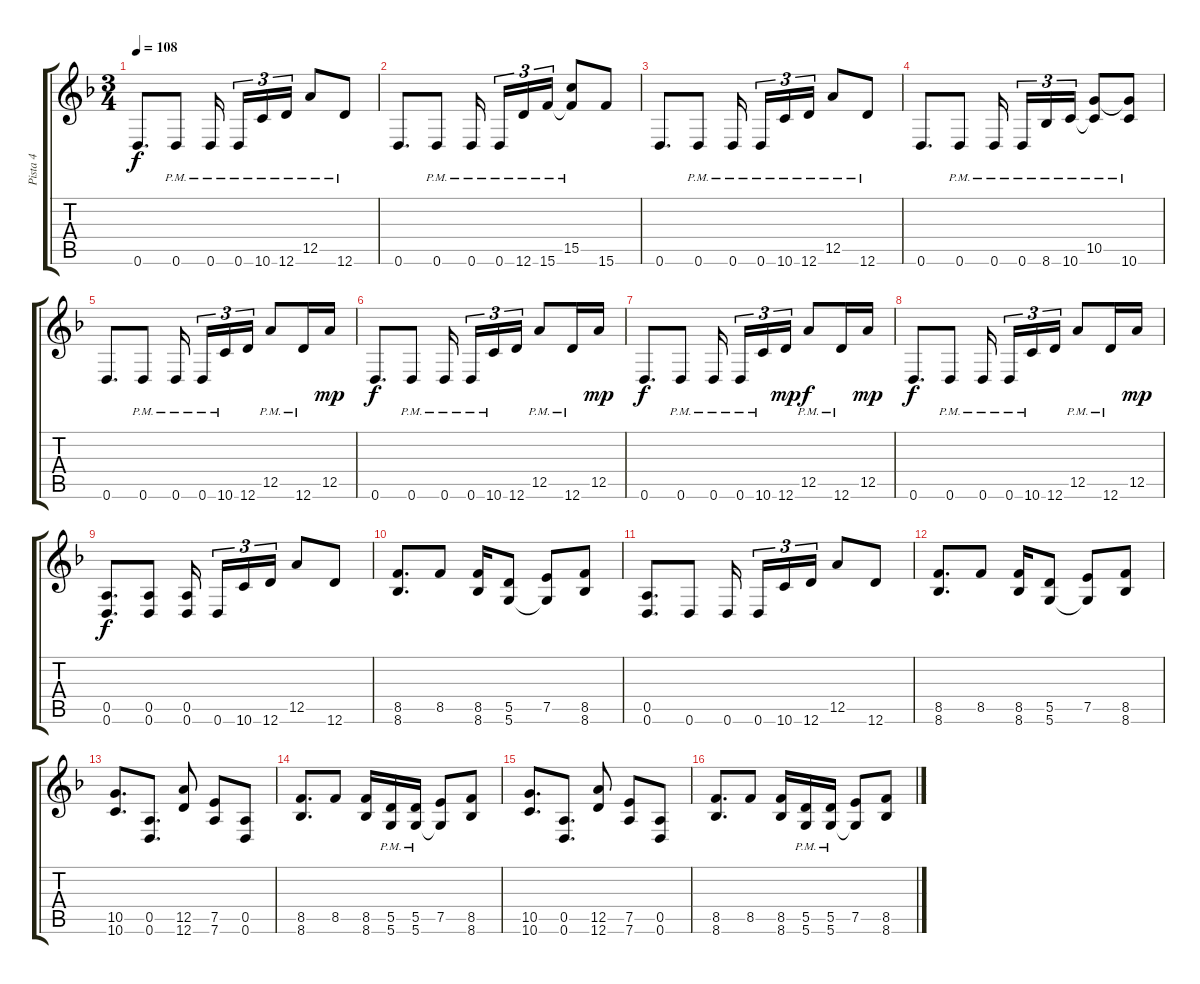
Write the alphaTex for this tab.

\track ("Pista 4" "Pista 4") {instrument distortionguitar}
\staff {score tabs}
\tuning (E4 B3 G3 D3 A2 D2) {hide}
\ts (3 4)
\tempo 108
\clef g2
\ks f
0.6.8{d dy f} 0.6{pm}.8 0.6{pm}.16{beam splitsecondary} 0.6{pm}.16{tu (3 2)} 10.6{pm}.16{tu (3 2)} 12.6{pm}.16{tu (3 2)} 12.5{pm}.8 12.6{pm}.8 |
0.6.8{d} 0.6{pm}.8 0.6{pm}.16{beam splitsecondary} 0.6{pm}.16{tu (3 2)} 12.6{pm}.16{tu (3 2)} 15.6{pm}.16{tu (3 2)} (15.5{pm} 15.6{t}).8 15.6.8 |
0.6.8{d} 0.6{pm}.8 0.6{pm}.16{beam splitsecondary} 0.6{pm}.16{tu (3 2)} 10.6{pm}.16{tu (3 2)} 12.6{pm}.16{tu (3 2)} 12.5{pm}.8 12.6{pm}.8 |
0.6.8{d} 0.6{pm}.8 0.6{pm}.16{beam splitsecondary} 0.6{pm}.16{tu (3 2)} 8.6{pm}.16{tu (3 2)} 10.6{pm}.16{tu (3 2)} (10.5{pm} 10.6{t}).8 (10.5{t} 10.6{pm}).8 |
0.6.8{d} 0.6{pm}.8 0.6{pm}.16{beam splitsecondary} 0.6{pm}.16{tu (3 2)} 10.6{pm}.16{tu (3 2)} 12.6.16{tu (3 2)} 12.5{pm}.8 12.6{pm}.16 12.5.16{dy mp} |
0.6.8{d dy f} 0.6{pm}.8 0.6{pm}.16{beam splitsecondary} 0.6{pm}.16{tu (3 2)} 10.6{pm}.16{tu (3 2)} 12.6.16{tu (3 2)} 12.5{pm}.8 12.6{pm}.16 12.5.16{dy mp} |
0.6.8{d dy f} 0.6{pm}.8 0.6{pm}.16{beam splitsecondary} 0.6{pm}.16{tu (3 2)} 10.6{pm}.16{tu (3 2)} 12.6.16{tu (3 2) dy mp} 12.5{pm}.8{dy f} 12.6{pm}.16 12.5.16{dy mp} |
0.6.8{d dy f} 0.6{pm}.8 0.6{pm}.16{beam splitsecondary} 0.6{pm}.16{tu (3 2)} 10.6{pm}.16{tu (3 2)} 12.6.16{tu (3 2)} 12.5{pm}.8 12.6{pm}.16 12.5.16{dy mp} |
(0.5 0.6).8{d dy f} (0.5 0.6).8 (0.5 0.6).16{beam splitsecondary} 0.6.16{tu (3 2)} 10.6.16{tu (3 2)} 12.6.16{tu (3 2)} 12.5.8 12.6.8 |
(8.5 8.6).8{d} 8.5.8 (8.5 8.6).16 (5.5 5.6).8 (7.5 5.6{t}).8 (8.5 8.6).8 |
(0.5 0.6).8{d} 0.6.8 0.6.16{beam splitsecondary} 0.6.16{tu (3 2)} 10.6.16{tu (3 2)} 12.6.16{tu (3 2)} 12.5.8 12.6.8 |
(8.5 8.6).8{d} 8.5.8 (8.5 8.6).16 (5.5 5.6).8 (7.5 5.6{t}).8 (8.5 8.6).8 |
(10.5 10.6).8{d} (0.5 0.6).8{d} (12.5 12.6).8 (7.5 7.6).8 (0.5 0.6).8 |
(8.5 8.6).8{d} 8.5.8 (8.5 8.6).16 (5.5{pm} 5.6{pm}).16 (5.5{pm} 5.6).16 (7.5 5.6{t}).8 (8.5 8.6).8 |
(10.5 10.6).8{d} (0.5 0.6).8{d} (12.5 12.6).8 (7.5 7.6).8 (0.5 0.6).8 |
(8.5 8.6).8{d} 8.5.8 (8.5 8.6).16 (5.5{pm} 5.6{pm}).16 (5.5{pm} 5.6).16 (7.5 5.6{t}).8 (8.5 8.6).8
